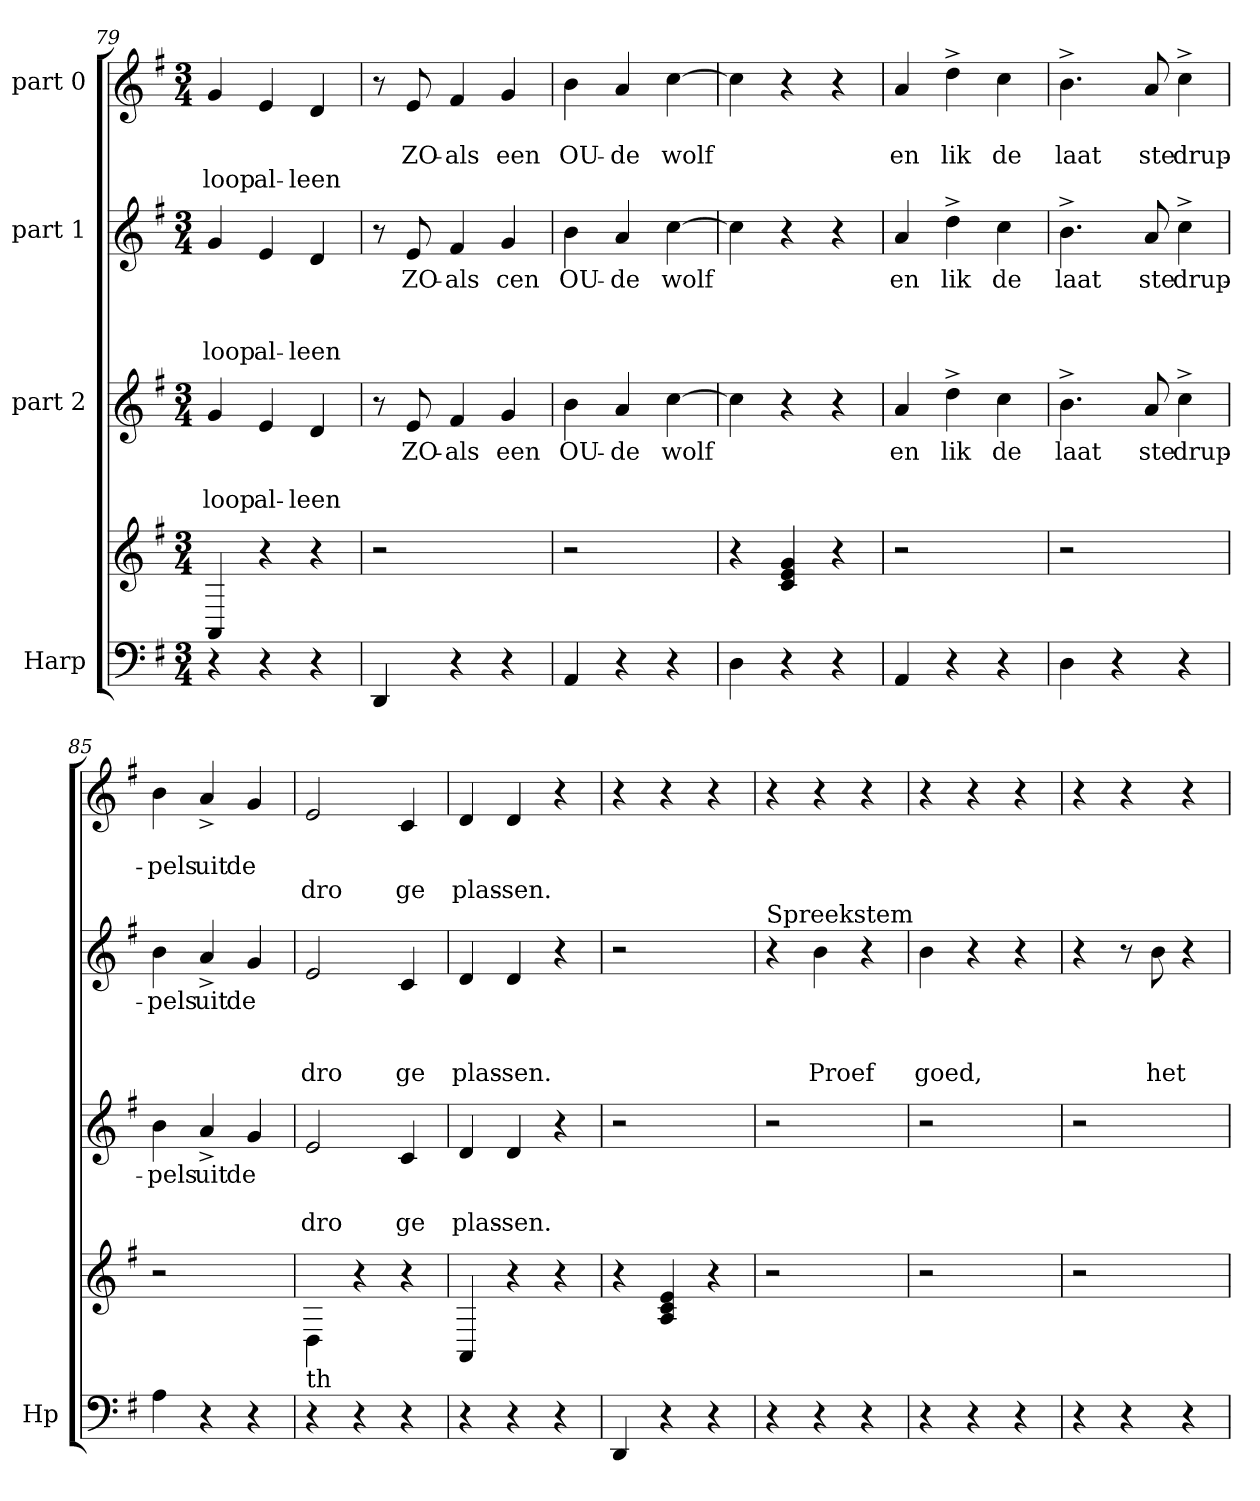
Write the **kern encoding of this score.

**kern	**kern	**kern	**text	**text	**text	**kern	**text	**text	**text	**text	**kern	**text	**text	**text
*part4	*part4	*part3	*part3	*part3	*part3	*part2	*part2	*part2	*part2	*part2	*part1	*part1	*part1	*part1
*staff5	*staff4	*staff3	*staff3	*staff3	*staff3	*staff2	*staff2	*staff2	*staff2	*staff2	*staff1	*staff1	*staff1	*staff1
*I"Harp	*	*I"part 2	*	*	*	*I"part 1	*	*	*	*	*I"part 0	*	*	*
*I'Hp	*	*	*	*	*	*	*	*	*	*	*	*	*	*
*clefF4	*clefG2	*clefG2	*	*	*	*clefG2	*	*	*	*	*clefG2	*	*	*
*k[f#]	*k[f#]	*k[f#]	*	*	*	*k[f#]	*	*	*	*	*k[f#]	*	*	*
*M3/4	*M3/4	*M3/4	*	*	*	*M3/4	*	*	*	*	*M3/4	*	*	*
=79	=79	=79	=79	=79	=79	=79	=79	=79	=79	=79	=79	=79	=79	=79
!	!	!	!	!	!LO:LY:b	!	!	!	!	!LO:LY:b	!	!	!	!LO:LY:b
4r	4AA/	4g/	.	.	loop	4g/	.	.	.	loop	4g/	.	.	loop
!	!	!	!	!	!LO:LY:b	!	!	!	!	!LO:LY:b	!	!	!	!LO:LY:b
4r	4r	4e/	.	.	al-	4e/	.	.	.	al-	4e/	.	.	al-
!	!	!	!	!	!LO:LY:b	!	!	!	!	!LO:LY:b	!	!	!	!LO:LY:b
4r	4r	4d/	.	.	leen	4d/	.	.	.	leen	4d/	.	.	leen
!!LO:PB:g=z
=80	=80	=80	=80	=80	=80	=80	=80	=80	=80	=80	=80	=80	=80	=80
4DD/	2r	8r	.	.	.	8r	.	.	.	.	8r	.	.	.
!	!	!	!LO:LY:b	!	!	!	!LO:LY:b	!	!	!	!	!	!LO:LY:b	!
.	.	8e/	ZO -	.	.	8e/	ZO -	.	.	.	8e/	.	ZO -	.
!	!	!	!LO:LY:b	!	!	!	!LO:LY:b	!	!	!	!	!	!LO:LY:b	!
4r	.	4f#/	als	.	.	4f#/	als	.	.	.	4f#/	.	als	.
!	!	!	!LO:LY:b	!	!	!	!LO:LY:b	!	!	!	!	!	!LO:LY:b	!
4r	4ryy	4g/	een	.	.	4g/	cen	.	.	.	4g/	.	een	.
=81	=81	=81	=81	=81	=81	=81	=81	=81	=81	=81	=81	=81	=81	=81
!	!	!	!LO:LY:b	!	!	!	!LO:LY:b	!	!	!	!	!	!LO:LY:b	!
4AA/	2r	4b\	OU -	.	.	4b\	OU -	.	.	.	4b\	.	OU -	.
!	!	!	!LO:LY:b	!	!	!	!LO:LY:b	!	!	!	!	!	!LO:LY:b	!
4r	.	4a/	de	.	.	4a/	de	.	.	.	4a/	.	de	.
!	!	!	!LO:LY:b	!	!	!	!LO:LY:b	!	!	!	!	!	!LO:LY:b	!
4r	4ryy	[4cc\	wolf	.	.	[4cc\	wolf	.	.	.	[4cc\	.	wolf	.
=82	=82	=82	=82	=82	=82	=82	=82	=82	=82	=82	=82	=82	=82	=82
4D\	4r	4cc\]	.	.	.	4cc\]	.	.	.	.	4cc\]	.	.	.
4r	4c/ 4e/ 4g/	4r	.	.	.	4r	.	.	.	.	4r	.	.	.
4r	4r	4r	.	.	.	4r	.	.	.	.	4r	.	.	.
=83	=83	=83	=83	=83	=83	=83	=83	=83	=83	=83	=83	=83	=83	=83
!	!	!	!LO:LY:b	!	!	!	!LO:LY:b	!	!	!	!	!	!LO:LY:b	!
4AA/	2r	4a/	en	.	.	4a/	en	.	.	.	4a/	.	en	.
!	!	!	!LO:LY:b	!	!	!	!LO:LY:b	!	!	!	!	!	!LO:LY:b	!
4r	.	4dd^\	lik	.	.	4dd^\	lik	.	.	.	4dd^\	.	lik	.
!	!	!	!LO:LY:b	!	!	!	!LO:LY:b	!	!	!	!	!	!LO:LY:b	!
4r	4ryy	4cc\	de	.	.	4cc\	de	.	.	.	4cc\	.	de	.
=84	=84	=84	=84	=84	=84	=84	=84	=84	=84	=84	=84	=84	=84	=84
!	!	!	!LO:LY:b	!	!	!	!LO:LY:b	!	!	!	!	!	!LO:LY:b	!
4D\	2r	4.b^\	laat	.	.	4.b^\	laat	.	.	.	4.b^\	.	laat	.
4r	.	.	.	.	.	.	.	.	.	.	.	.	.	.
!	!	!	!LO:LY:b	!	!	!	!LO:LY:b	!	!	!	!	!	!LO:LY:b	!
.	.	8a/	ste	.	.	8a/	ste	.	.	.	8a/	.	ste	.
!	!	!	!LO:LY:b	!	!	!	!LO:LY:b	!	!	!	!	!	!LO:LY:b	!
4r	4ryy	4cc^\	drup -	.	.	4cc^\	drup -	.	.	.	4cc^\	.	drup -	.
=85	=85	=85	=85	=85	=85	=85	=85	=85	=85	=85	=85	=85	=85	=85
!	!	!	!LO:LY:b	!	!	!	!LO:LY:b	!	!	!	!	!	!LO:LY:b	!
4A\	2r	4b\	pels	.	.	4b\	pels	.	.	.	4b\	.	pels	.
!	!	!	!LO:LY:b	!	!	!	!LO:LY:b	!	!	!	!	!	!LO:LY:b	!
4r	.	4a^/	uit	.	.	4a^/	uit	.	.	.	4a^/	.	uit	.
!	!	!	!LO:LY:b	!	!	!	!LO:LY:b	!	!	!	!	!	!LO:LY:b	!
4r	4ryy	4g/	de	.	.	4g/	de	.	.	.	4g/	.	de	.
=86	=86	=86	=86	=86	=86	=86	=86	=86	=86	=86	=86	=86	=86	=86
!LO:TX:a:t=th	!	!	!	!	!	!	!	!	!	!	!	!	!	!
!	!	!	!	!	!LO:LY:b	!	!	!	!	!LO:LY:b	!	!	!	!LO:LY:b
4r	4D\	2e/	.	.	dro	2e/	.	.	.	dro	2e/	.	.	dro
4r	4r	.	.	.	.	.	.	.	.	.	.	.	.	.
!	!	!	!	!	!LO:LY:b	!	!	!	!	!LO:LY:b	!	!	!	!LO:LY:b
4r	4r	4c/	.	.	ge	4c/	.	.	.	ge	4c/	.	.	ge
=87	=87	=87	=87	=87	=87	=87	=87	=87	=87	=87	=87	=87	=87	=87
!	!	!	!	!	!LO:LY:b	!	!	!	!	!LO:LY:b	!	!	!	!LO:LY:b
4r	4AA/	4d/	.	.	plas-	4d/	.	.	.	plas-	4d/	.	.	plas-
!	!	!	!	!	!LO:LY:b	!	!	!	!	!LO:LY:b	!	!	!	!LO:LY:b
4r	4r	4d/	.	.	sen.	4d/	.	.	.	sen.	4d/	.	.	sen.
4r	4r	4r	.	.	.	4r	.	.	.	.	4r	.	.	.
!!LO:LB:g=z
=88	=88	=88	=88	=88	=88	=88	=88	=88	=88	=88	=88	=88	=88	=88
4DD/	4r	2r	.	.	.	2r	.	.	.	.	4r	.	.	.
4r	4A/ 4c/ 4e/	.	.	.	.	.	.	.	.	.	4r	.	.	.
4r	4r	4ryy	.	.	.	4ryy	.	.	.	.	4r	.	.	.
=89	=89	=89	=89	=89	=89	=89	=89	=89	=89	=89	=89	=89	=89	=89
!	!	!	!	!	!	!LO:TX:a:t=Spreekstem	!	!	!	!	!	!	!	!
4r	2r	2r	.	.	.	4r	.	.	.	.	4r	.	.	.
!	!	!	!	!	!	!	!	!	!	!LO:LY:b	!	!	!	!
4r	.	.	.	.	.	4b\	.	.	.	Proef	4r	.	.	.
4r	4ryy	4ryy	.	.	.	4r	.	.	.	.	4r	.	.	.
=90	=90	=90	=90	=90	=90	=90	=90	=90	=90	=90	=90	=90	=90	=90
!	!	!	!	!	!	!	!	!	!	!LO:LY:b	!	!	!	!
4r	2r	2r	.	.	.	4b\	.	.	.	goed,	4r	.	.	.
4r	.	.	.	.	.	4r	.	.	.	.	4r	.	.	.
4r	4ryy	4ryy	.	.	.	4r	.	.	.	.	4r	.	.	.
=91	=91	=91	=91	=91	=91	=91	=91	=91	=91	=91	=91	=91	=91	=91
4r	2r	2r	.	.	.	4r	.	.	.	.	4r	.	.	.
4r	.	.	.	.	.	8r	.	.	.	.	4r	.	.	.
!	!	!	!	!	!	!	!	!	!	!LO:LY:b	!	!	!	!
.	.	.	.	.	.	8b\	.	.	.	het	.	.	.	.
4r	4ryy	4ryy	.	.	.	4r	.	.	.	.	4r	.	.	.
=	=	=	=	=	=	=	=	=	=	=	=	=	=	=
*-	*-	*-	*-	*-	*-	*-	*-	*-	*-	*-	*-	*-	*-	*-
